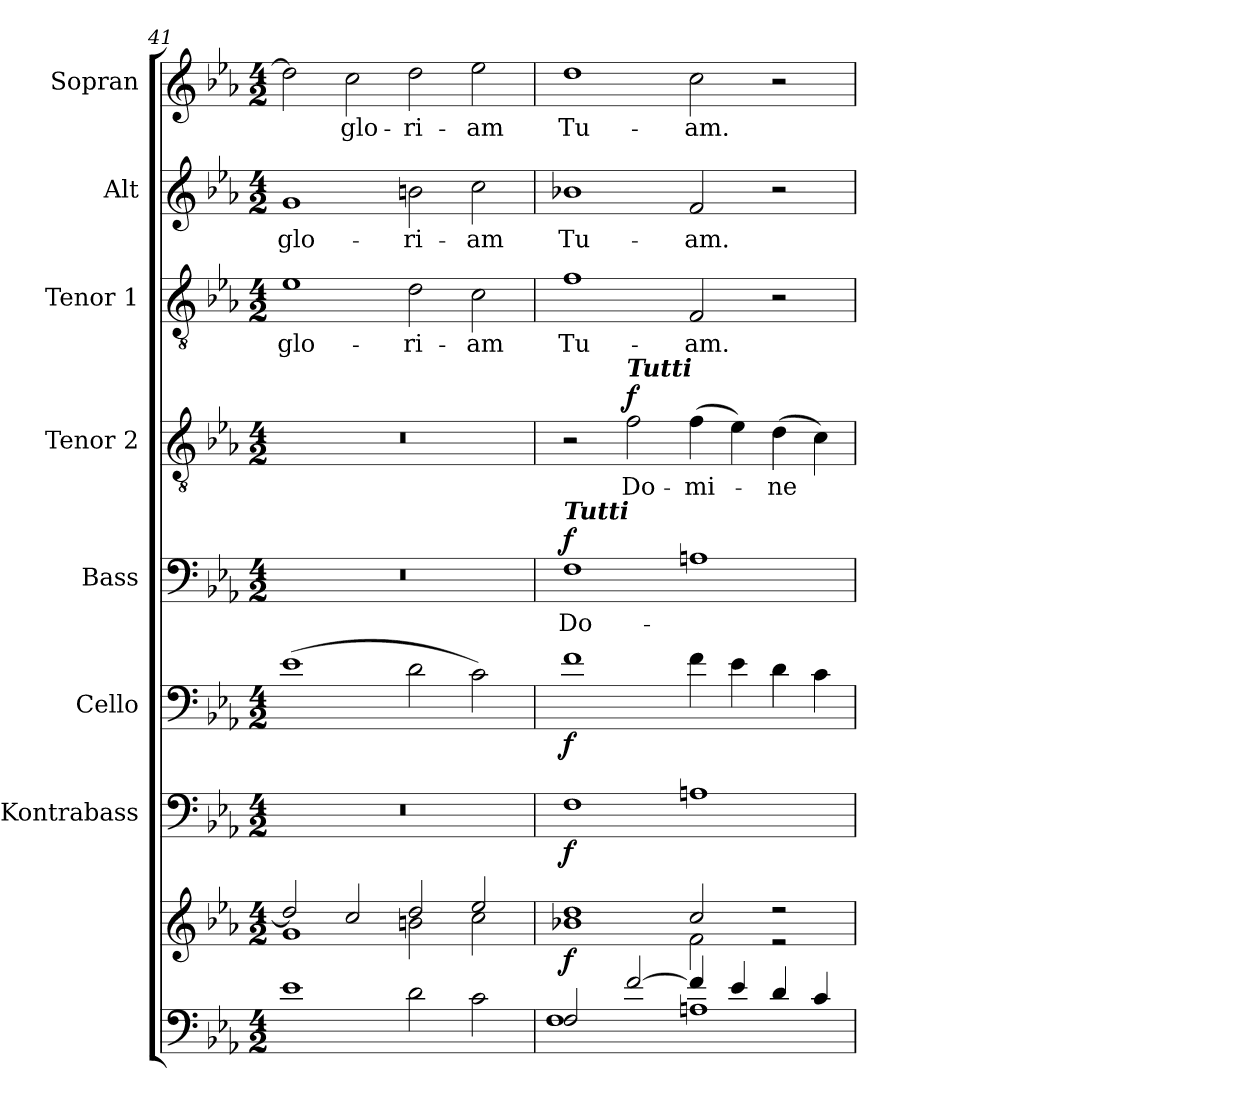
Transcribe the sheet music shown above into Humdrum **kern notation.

**kern	**kern	**dynam	**kern	**dynam	**kern	**dynam	**kern	**text	**dynam	**kern	**text	**dynam	**kern	**text	**kern	**text	**kern	**text
*part8	*part8	*part8	*part7	*part7	*part6	*part6	*part5	*part5	*part5	*part4	*part4	*part4	*part3	*part3	*part2	*part2	*part1	*part1
*staff9	*staff8	*staff8/9	*staff7	*staff7	*staff6	*staff6	*staff5	*staff5	*staff5	*staff4	*staff4	*staff4	*staff3	*staff3	*staff2	*staff2	*staff1	*staff1
*	*	*	*I"Kontrabass	*	*I"Cello	*	*I"Bass	*	*	*I"Tenor 2	*	*	*I"Tenor 1	*	*I"Alt	*	*I"Sopran	*
*	*	*	*I'Kb.	*	*	*	*I'B.	*	*	*I'T. 2	*	*	*I'T. 1	*	*I'A.	*	*I'S.	*
*clefF4	*clefG2	*	*clefF4	*	*clefF4	*	*clefF4	*	*	*clefGv2	*	*	*clefGv2	*	*clefG2	*	*clefG2	*
*	*	*	*ITrd7c12	*	*	*	*	*	*	*	*	*	*	*	*	*	*	*
*k[b-e-a-]	*k[b-e-a-]	*	*k[b-e-a-]	*	*k[b-e-a-]	*	*k[b-e-a-]	*	*	*k[b-e-a-]	*	*	*k[b-e-a-]	*	*k[b-e-a-]	*	*k[b-e-a-]	*
*E-:	*E-:	*	*E-:	*	*E-:	*	*E-:	*	*	*E-:	*	*	*E-:	*	*E-:	*	*E-:	*
*M4/2	*M4/2	*	*M4/2	*	*M4/2	*	*M4/2	*	*	*M4/2	*	*	*M4/2	*	*M4/2	*	*M4/2	*
=41	=41	=41	=41	=41	=41	=41	=41	=41	=41	=41	=41	=41	=41	=41	=41	=41	=41	=41
*	*^	*	*	*	*	*	*	*	*	*	*	*	*	*	*	*	*	*
!	!	!	!	!	!	!	!	!	!	!	!	!	!	!	!LO:LY:b	!	!LO:LY:b	!	!
1e-	2dd/]	1g	.	0r	.	(>1e-	.	0r	.	.	0r	.	.	1e-	glo-	1g	glo-	2dd\]	.
!	!	!	!	!	!	!	!	!	!	!	!	!	!	!	!	!	!	!	!LO:LY:b
.	2cc/	.	.	.	.	.	.	.	.	.	.	.	.	.	.	.	.	2cc\	glo-
!	!	!	!	!	!	!	!	!	!	!	!	!	!	!	!LO:LY:b	!	!LO:LY:b	!	!LO:LY:b
2d\	2dd/	2bn\	.	.	.	2d\	.	.	.	.	.	.	.	2d\	-ri-	2bn\	-ri-	2dd\	-ri-
!	!	!	!	!	!	!	!	!	!	!	!	!	!	!	!LO:LY:b	!	!LO:LY:b	!	!LO:LY:b
2c\	2ee-/	2cc\	.	.	.	2c\)	.	.	.	.	.	.	.	2c\	-am	2cc\	-am	2ee-\	-am
=42	=42	=42	=42	=42	=42	=42	=42	=42	=42	=42	=42	=42	=42	=42	=42	=42	=42	=42	=42
*^	*	*	*	*	*	*	*	*	*	*	*	*	*	*	*	*	*	*	*
!	!	!	!	!	!	!	!	!	!LO:TX:a:Bi:t=Tutti	!	!	!	!	!	!	!	!	!	!	!
!	!	!	!	!LO:DY:b	!	!LO:DY:b	!	!LO:DY:b	!	!LO:LY:b	!LO:DY:a	!	!	!	!	!LO:LY:b	!	!LO:LY:b	!	!LO:LY:b
2F/	1F	1dd	1b-X	f	1FF	f	1f	f	1F	Do-	f	2r	.	.	1f	Tu-	1b-X	Tu-	1dd	Tu-
!	!	!	!	!	!	!	!	!	!	!	!	!LO:TX:a:Bi:t=Tutti	!	!	!	!	!	!	!	!
!	!	!	!	!	!	!	!	!	!	!	!	!	!LO:LY:b	!LO:DY:a	!	!	!	!	!	!
[>2f/	.	.	.	.	.	.	.	.	.	.	.	2f\	Do-	f	.	.	.	.	.	.
!	!	!	!	!	!	!	!	!	!	!	!	!	!LO:LY:b	!	!	!LO:LY:b	!	!LO:LY:b	!	!LO:LY:b
4f/]	1An	2cc/	2f\	.	1AAn	.	4f\	.	1An	.	.	(>4f\	-mi-	.	2F/	-am.	2f/	-am.	2cc\	-am.
4e-/	.	.	.	.	.	.	4e-\	.	.	.	.	4e-\)	.	.	.	.	.	.	.	.
!	!	!	!	!	!	!	!	!	!	!	!	!	!LO:LY:b	!	!	!	!	!	!	!
4d/	.	2r	2r	.	.	.	4d\	.	.	.	.	(>4d\	-ne	.	2r	.	2r	.	2r	.
4c/	.	.	.	.	.	.	4c\	.	.	.	.	4c\)	.	.	.	.	.	.	.	.
*v	*v	*	*	*	*	*	*	*	*	*	*	*	*	*	*	*	*	*	*	*
*	*v	*v	*	*	*	*	*	*	*	*	*	*	*	*	*	*	*	*	*
=	=	=	=	=	=	=	=	=	=	=	=	=	=	=	=	=	=	=
*-	*-	*-	*-	*-	*-	*-	*-	*-	*-	*-	*-	*-	*-	*-	*-	*-	*-	*-
